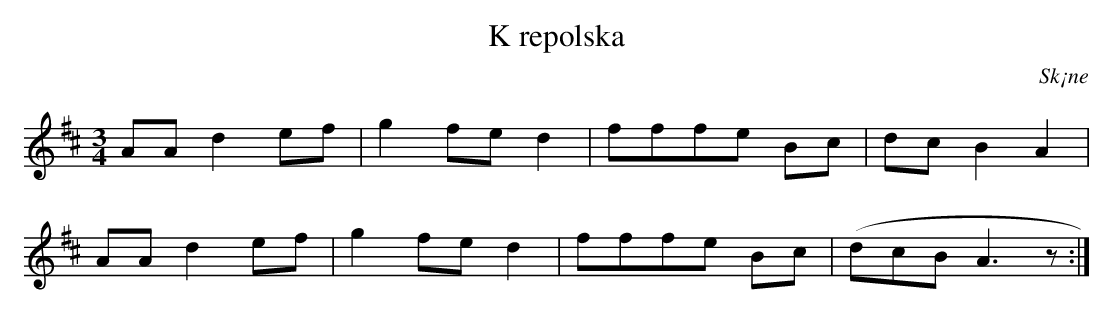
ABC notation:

X:1
T:K repolska
O:Sk¡ne
M:3/4
L:1/8
K:D
AA d2 ef | g2 fe d2 | fffe Bc | dc B2 A2 |
AA d2 ef | g2 fe d2 | fffe Bc | 3(dcB A3 z :|
